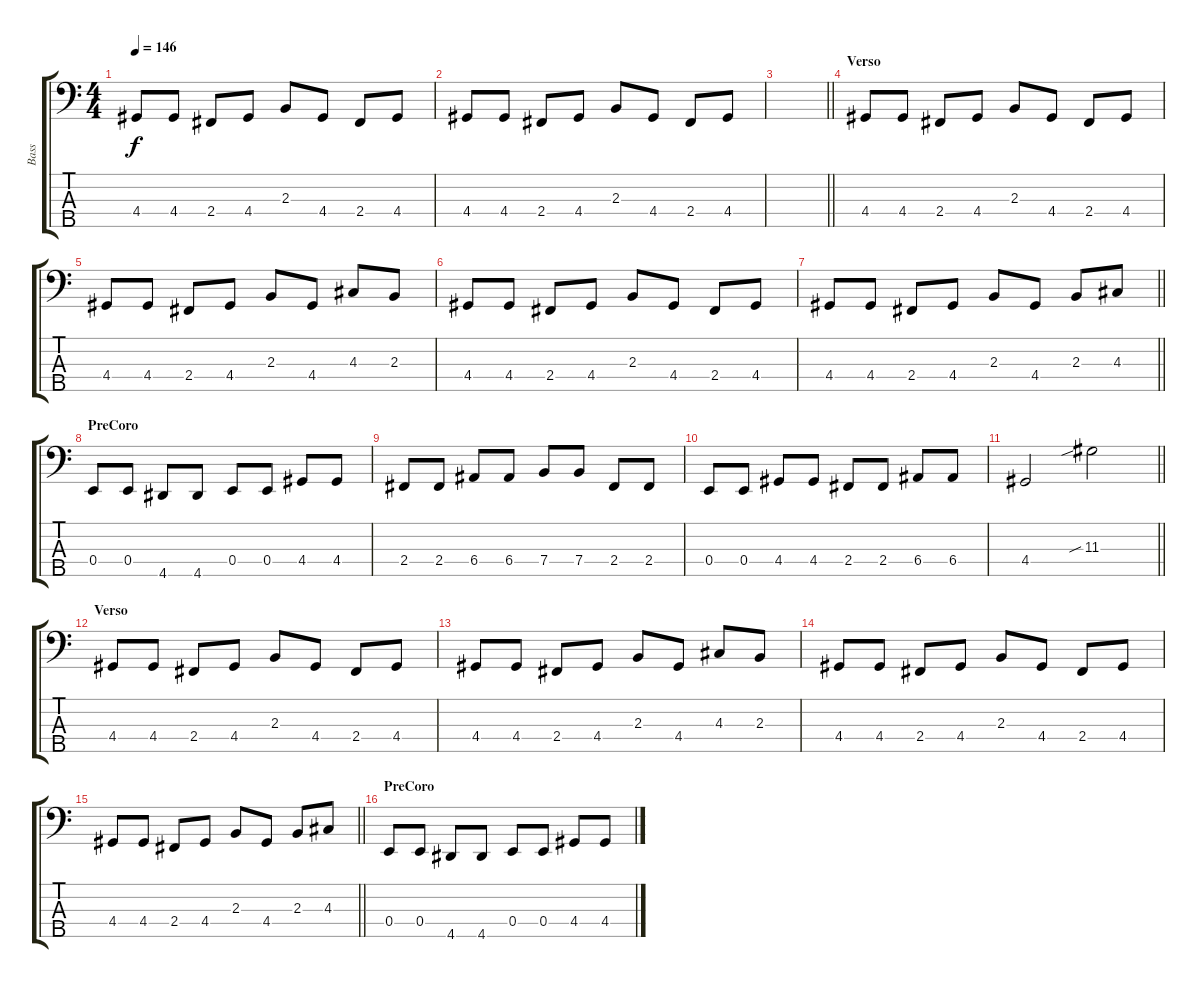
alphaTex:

\track ("Bass" "Bass") {instrument electricbasspick}
\staff {score tabs}
\tuning (G2 D2 A1 E1 B0) {hide}
\ts (4 4)
\tempo 146
\clef f4
\ks c
4.4.8{dy f} 4.4.8 2.4.8 4.4.8 2.3.8 4.4.8 2.4.8 4.4.8 |
4.4.8 4.4.8 2.4.8 4.4.8 2.3.8 4.4.8 2.4.8 4.4.8 |
\barLineRight lightlight
|
\section ("" "Verso")
4.4.8 4.4.8 2.4.8 4.4.8 2.3.8 4.4.8 2.4.8 4.4.8 |
4.4.8 4.4.8 2.4.8 4.4.8 2.3.8 4.4.8 4.3.8 2.3.8 |
4.4.8 4.4.8 2.4.8 4.4.8 2.3.8 4.4.8 2.4.8 4.4.8 |
\barLineRight lightlight
4.4.8 4.4.8 2.4.8 4.4.8 2.3.8 4.4.8 2.3.8 4.3.8 |
\section ("" "PreCoro")
0.4.8 0.4.8 4.5.8 4.5.8 0.4.8 0.4.8 4.4.8 4.4.8 |
2.4.8 2.4.8 6.4.8 6.4.8 7.4.8 7.4.8 2.4.8 2.4.8 |
0.4.8 0.4.8 4.4.8 4.4.8 2.4.8 2.4.8 6.4.8 6.4.8 |
\barLineRight lightlight
4.4.2 11.3{sib}.2 |
\section ("" "Verso")
4.4.8 4.4.8 2.4.8 4.4.8 2.3.8 4.4.8 2.4.8 4.4.8 |
4.4.8 4.4.8 2.4.8 4.4.8 2.3.8 4.4.8 4.3.8 2.3.8 |
4.4.8 4.4.8 2.4.8 4.4.8 2.3.8 4.4.8 2.4.8 4.4.8 |
\barLineRight lightlight
4.4.8 4.4.8 2.4.8 4.4.8 2.3.8 4.4.8 2.3.8 4.3.8 |
\section ("" "PreCoro")
0.4.8 0.4.8 4.5.8 4.5.8 0.4.8 0.4.8 4.4.8 4.4.8
